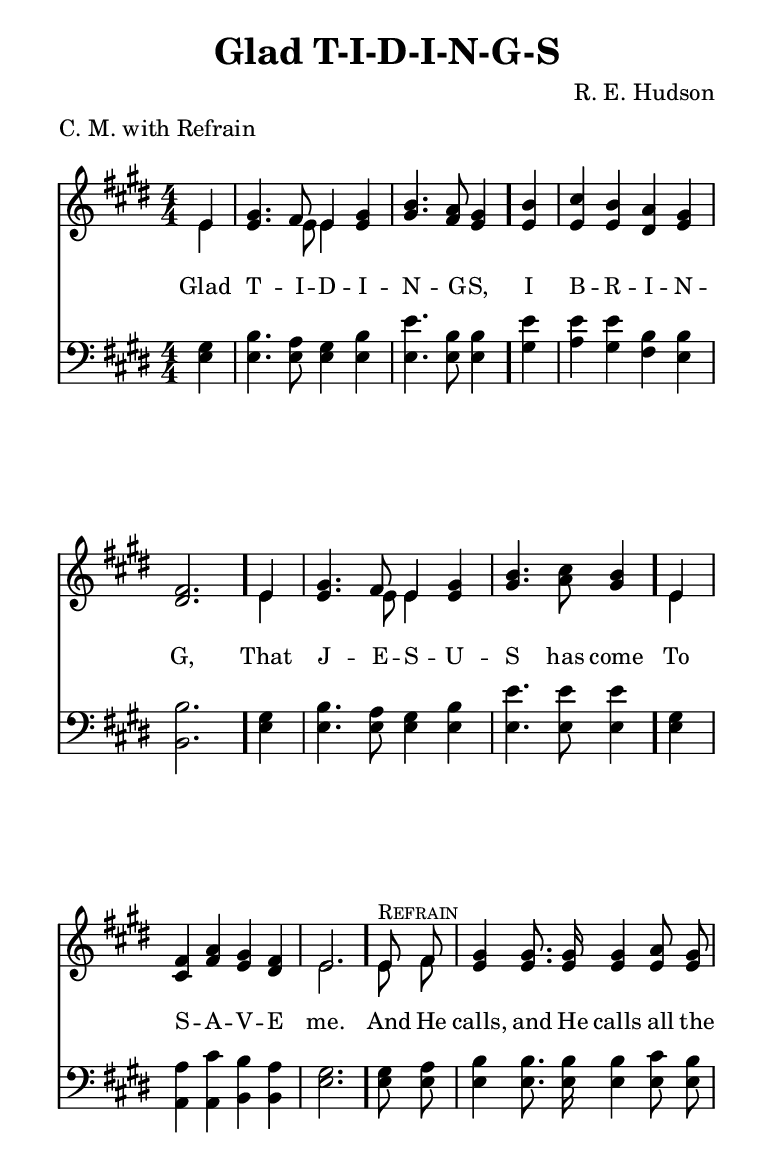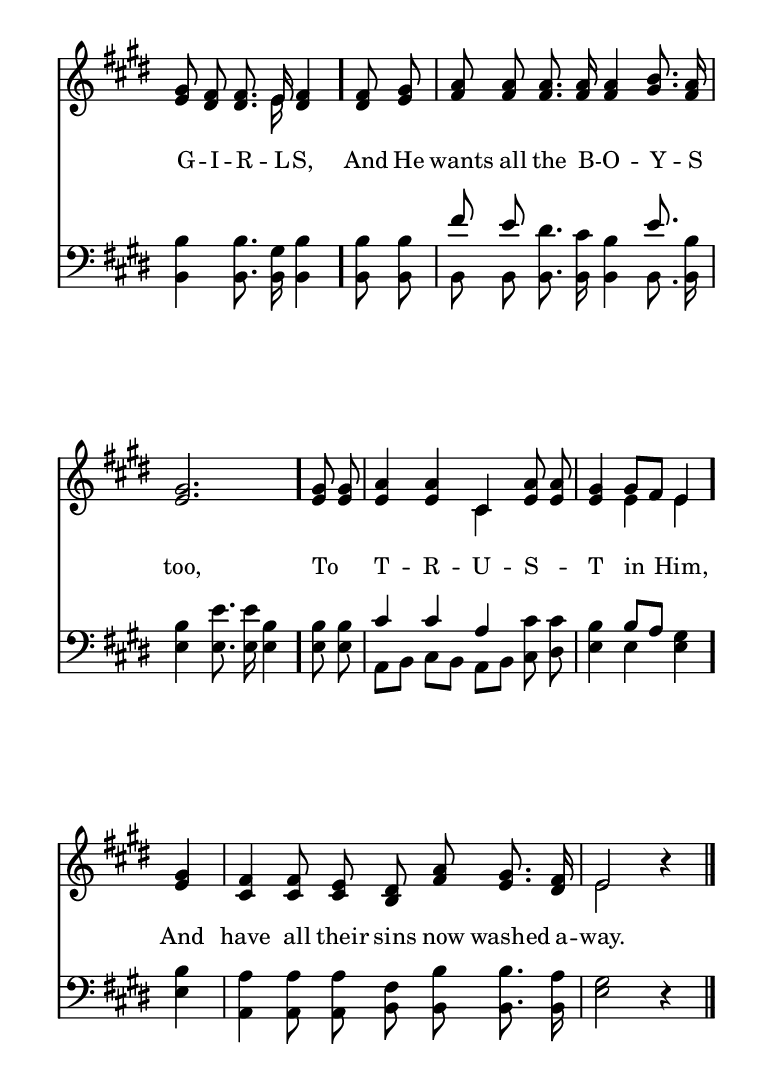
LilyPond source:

\include "common/global.ily"
\paper {
  \include "common/paper.ily"
  system-count = #(cond (is-eogsized 5) (#t #f))
}

\header{
  %children
  hymnnumber = "334"
  title = "Glad T-I-D-I-N-G-S"
  tunename = "At the Cross" % original has this as the poet
  meter = "C. M. with Refrain"
  poet = ""
  composer = "R. E. Hudson"
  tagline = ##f
}

global = {
  \include "common/overrides.ily"
  \override Staff.TimeSignature.style = #'numbered
  \time 4/4
  \override Score.MetronomeMark.transparent = ##t % hide all fermata changes too
  \tempo 4=90
  \key e \major
  \partial 4
  \autoBeamOff
}

notesSoprano = {
\global
\relative c' {

  e4 | gis4. fis8 e4 gis | b4. a8 gis4
  b4 | cis b a gis | fis2.
  e4 | gis4. fis8 e4 gis | b4. cis8 b4
  e,4 | fis a gis fis | e2. \eogbreak

  << s^\markup { \small \caps "Refrain" }
  { e8 fis | gis4 gis8. gis16 gis4 a8 gis | gis fis fis8. e16 fis4 } >>
  fis8 gis | a a a8. a16 a4 b8. a16 | gis2.
  gis8 gis | a4 a cis, a'8 a | gis4 gis8[ fis] e4
  gis4 | fis fis8 e dis a' gis8. fis16 | e2 r4

  \bar "|."

}
}

notesAlto = {
\global
\relative e' {

  e4 | e4. e8 e4 e | gis4. fis8 e4
  e4 | e e dis e | dis2.
  e4 | e4. e8 e4 e | gis4. a8 gis4
  e4 | cis fis e dis | e2.

  e8 fis | e4 e8. e16 e4 e8 e | e dis dis8. e16 dis4
  dis8 e | fis8 fis fis8. fis16 fis4 gis8. fis16 | e2.
  e8 e | e4 e cis4 e8 e | e4 e e
  e4 | cis cis8 cis b fis' e8. dis16 | e2 r4

}
}

notesTenor = {
\global
\relative a {

  gis4 | b4. a8 gis4 b | e4. b8 b4
  e4 | e e b b | b2.
  gis4 | b4. a8 gis4 b | e4. e8 e4
  gis,4 | a cis b a | gis2.

  gis8 a | b4 b8. b16 b4 cis8 b | b4 b8. gis16 b4
  b8 b | fis' e dis8. cis16 b4 e8. b16 | b4 e8. e16 b4
  b8 b | cis4 cis a cis8 cis | b4 b8[ a] gis4
  b4 | a a8 a fis b b8. a16 | gis2 r4

}
}

notesBass = {
\global
\relative f {

  e4 | e4. e8 e4 e | e4. e8 e4
  gis4 | a gis fis e | b2.
  e4 | e4. e8 e4 e | e4. e8 e4
  e4 | a, a b b | e2.

  e8 e | e4 e8. e16 e4 e8 e | b4 b8. b16 b4
  b8 b | b8 b b8. b16 b4 b8. b16 | e4 e8. e16 e4
  e8 e | a,[ b] cis[ b] a[ b] cis dis | e4 e e
  e4 | a, a8 a b b b8. b16 | e2 r4

}
}

Refrain = \lyricmode {

And He calls, and He calls all the G -- I -- R -- L -- S, \bar "."
And He wants all the B -- O -- Y -- S too, \bar "."
To _ T -- R -- U -- S -- _ T in Him, \bar "." % original has melismata here, but why ? for piano ?
And have all their sins now washed a -- way. \bar "."

}

wordsA = \lyricmode {

Glad T -- I -- D -- I -- N -- G -- S, \bar "." % original does not have bar here
I B -- R -- I -- N -- G, \bar "."
That J -- E -- S -- U -- S has come \bar "." % original does not have bar here
To S -- A -- V -- E me. \bar "."

\Refrain

}

\score {
  \context ChoirStaff <<
    \context Staff = upper <<
      \set Staff.autoBeaming = ##f
      \set ChoirStaff.systemStartDelimiter = #'SystemStartBar
      \set ChoirStaff.printPartCombineTexts = ##f
      \partcombine #'(2 . 9) \notesSoprano \notesAlto
      \context NullVoice = sopranos { \voiceOne << \notesSoprano >> }
      \context Lyrics = one   \lyricsto sopranos \wordsA
    >>
    \context Staff = men <<
      \set Staff.autoBeaming = ##f
      \clef bass
      \set ChoirStaff.printPartCombineTexts = ##f
      \partcombine #'(2 . 9) \notesTenor \notesBass
    >>
  >>
  \layout {
    \include "common/layout.ily"
  }
  \midi{
    \include "common/midi.ily"
  }
}

\version "2.19.49"  % necessary for upgrading to future LilyPond versions.

% vi:set et ts=2 sw=2 ai nocindent syntax=lilypond:
